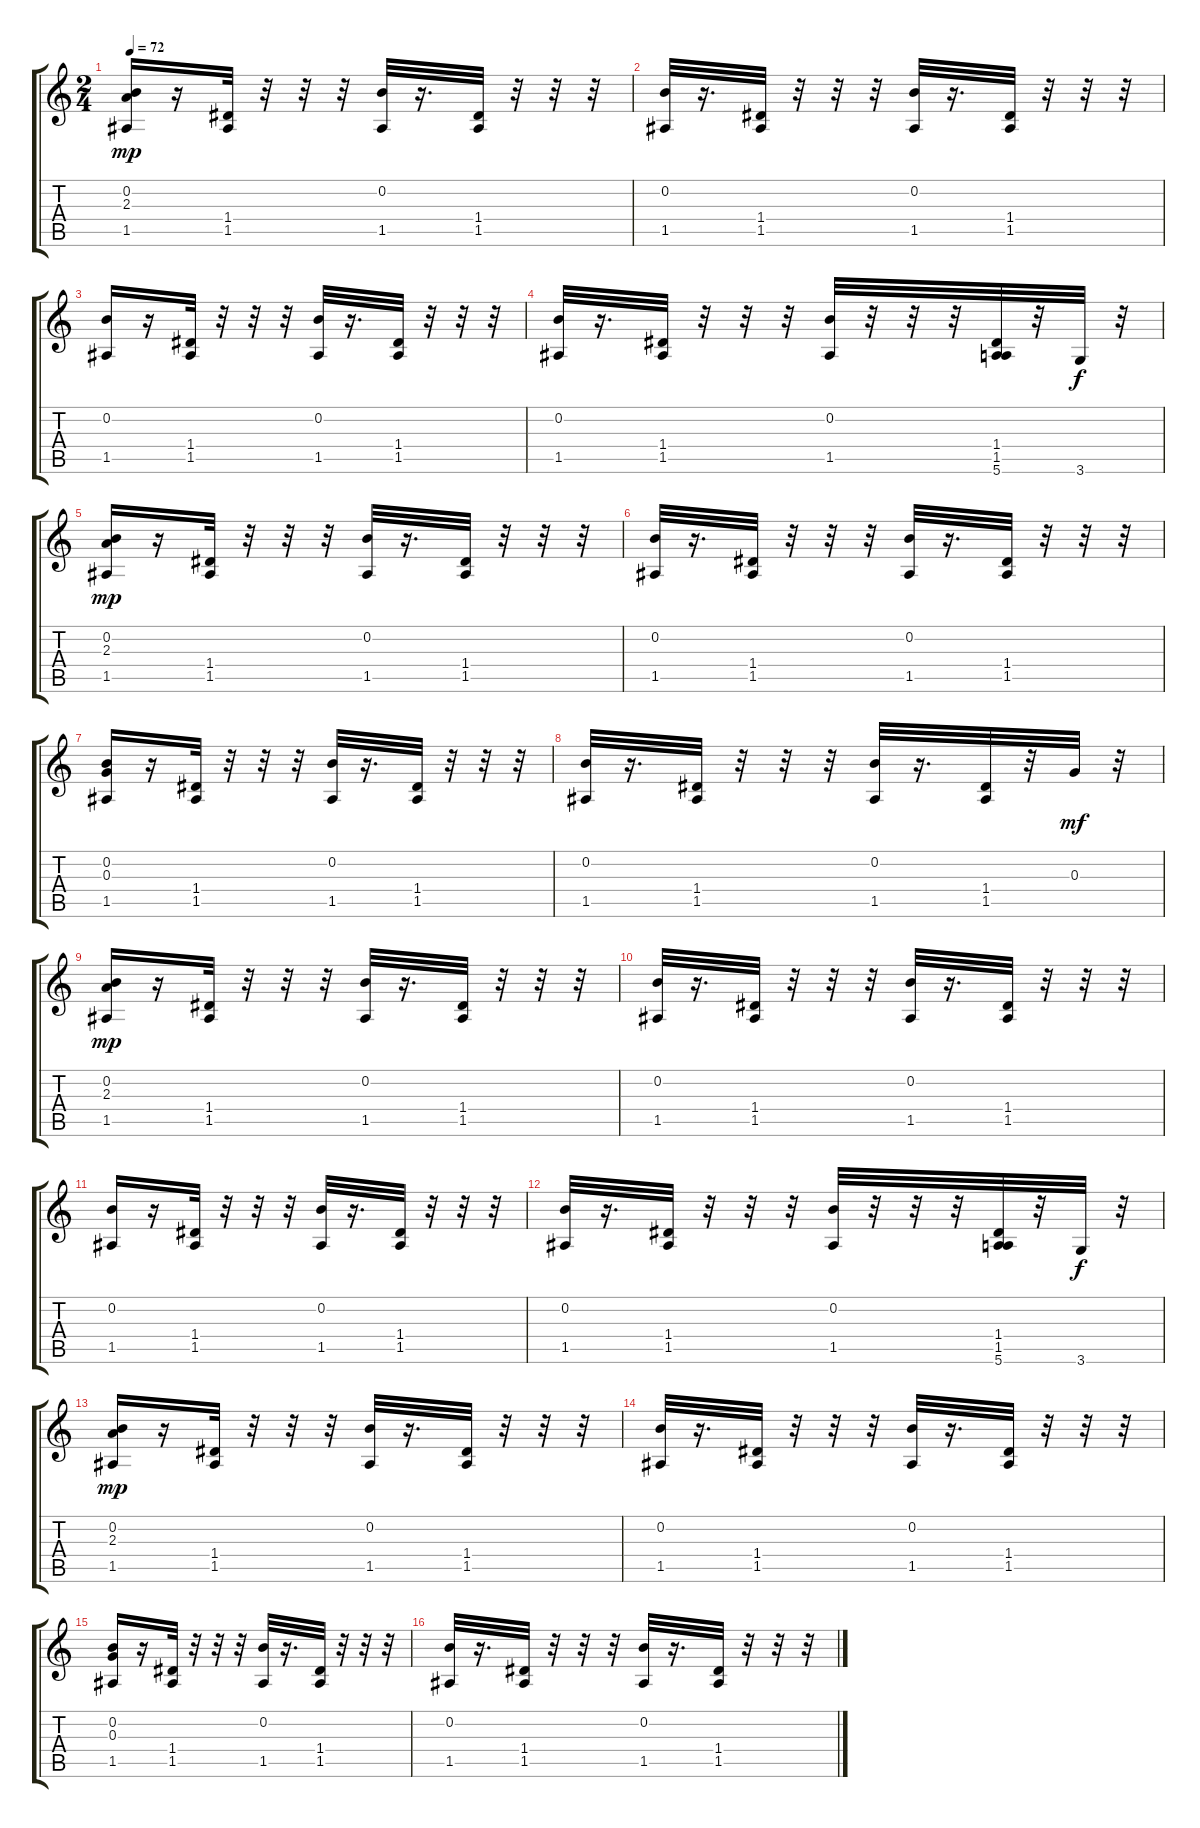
\track "" {instrument acousticguitarnylon}
\staff {score tabs}
\tuning (E4 B3 G3 D3 A2 E2) {hide}
\ts (2 4)
\tempo 72
\clef g2
\ks c
(0.2 2.3 1.5).16{dy mp} r.16 (1.4 1.5).32 r.32 r.32 r.32 (0.2 1.5).32 r.16{d} (1.4 1.5).32 r.32 r.32 r.32 |
(0.2 1.5).32 r.16{d} (1.4 1.5).32 r.32 r.32 r.32 (0.2 1.5).32 r.16{d} (1.4 1.5).32 r.32 r.32 r.32 |
(0.2 1.5).16 r.16 (1.4 1.5).32 r.32 r.32 r.32 (0.2 1.5).32 r.16{d} (1.4 1.5).32 r.32 r.32 r.32 |
(0.2 1.5).32 r.16{d} (1.4 1.5).32 r.32 r.32 r.32 (0.2 1.5).32 r.32 r.32 r.32 (1.4 1.5 5.6).32 r.32 3.6.32{dy f} r.32 |
(0.2 2.3 1.5).16{dy mp} r.16 (1.4 1.5).32 r.32 r.32 r.32 (0.2 1.5).32 r.16{d} (1.4 1.5).32 r.32 r.32 r.32 |
(0.2 1.5).32 r.16{d} (1.4 1.5).32 r.32 r.32 r.32 (0.2 1.5).32 r.16{d} (1.4 1.5).32 r.32 r.32 r.32 |
(0.2 0.3 1.5).16 r.16 (1.4 1.5).32 r.32 r.32 r.32 (0.2 1.5).32 r.16{d} (1.4 1.5).32 r.32 r.32 r.32 |
(0.2 1.5).32 r.16{d} (1.4 1.5).32 r.32 r.32 r.32 (0.2 1.5).32 r.16{d} (1.4 1.5).32 r.32 0.3.32{dy mf} r.32 |
(0.2 2.3 1.5).16{dy mp} r.16 (1.4 1.5).32 r.32 r.32 r.32 (0.2 1.5).32 r.16{d} (1.4 1.5).32 r.32 r.32 r.32 |
(0.2 1.5).32 r.16{d} (1.4 1.5).32 r.32 r.32 r.32 (0.2 1.5).32 r.16{d} (1.4 1.5).32 r.32 r.32 r.32 |
(0.2 1.5).16 r.16 (1.4 1.5).32 r.32 r.32 r.32 (0.2 1.5).32 r.16{d} (1.4 1.5).32 r.32 r.32 r.32 |
(0.2 1.5).32 r.16{d} (1.4 1.5).32 r.32 r.32 r.32 (0.2 1.5).32 r.32 r.32 r.32 (1.4 1.5 5.6).32 r.32 3.6.32{dy f} r.32 |
(0.2 2.3 1.5).16{dy mp} r.16 (1.4 1.5).32 r.32 r.32 r.32 (0.2 1.5).32 r.16{d} (1.4 1.5).32 r.32 r.32 r.32 |
(0.2 1.5).32 r.16{d} (1.4 1.5).32 r.32 r.32 r.32 (0.2 1.5).32 r.16{d} (1.4 1.5).32 r.32 r.32 r.32 |
(0.2 0.3 1.5).16 r.16 (1.4 1.5).32 r.32 r.32 r.32 (0.2 1.5).32 r.16{d} (1.4 1.5).32 r.32 r.32 r.32 |
(0.2 1.5).32 r.16{d} (1.4 1.5).32 r.32 r.32 r.32 (0.2 1.5).32 r.16{d} (1.4 1.5).32 r.32 r.32 r.32
